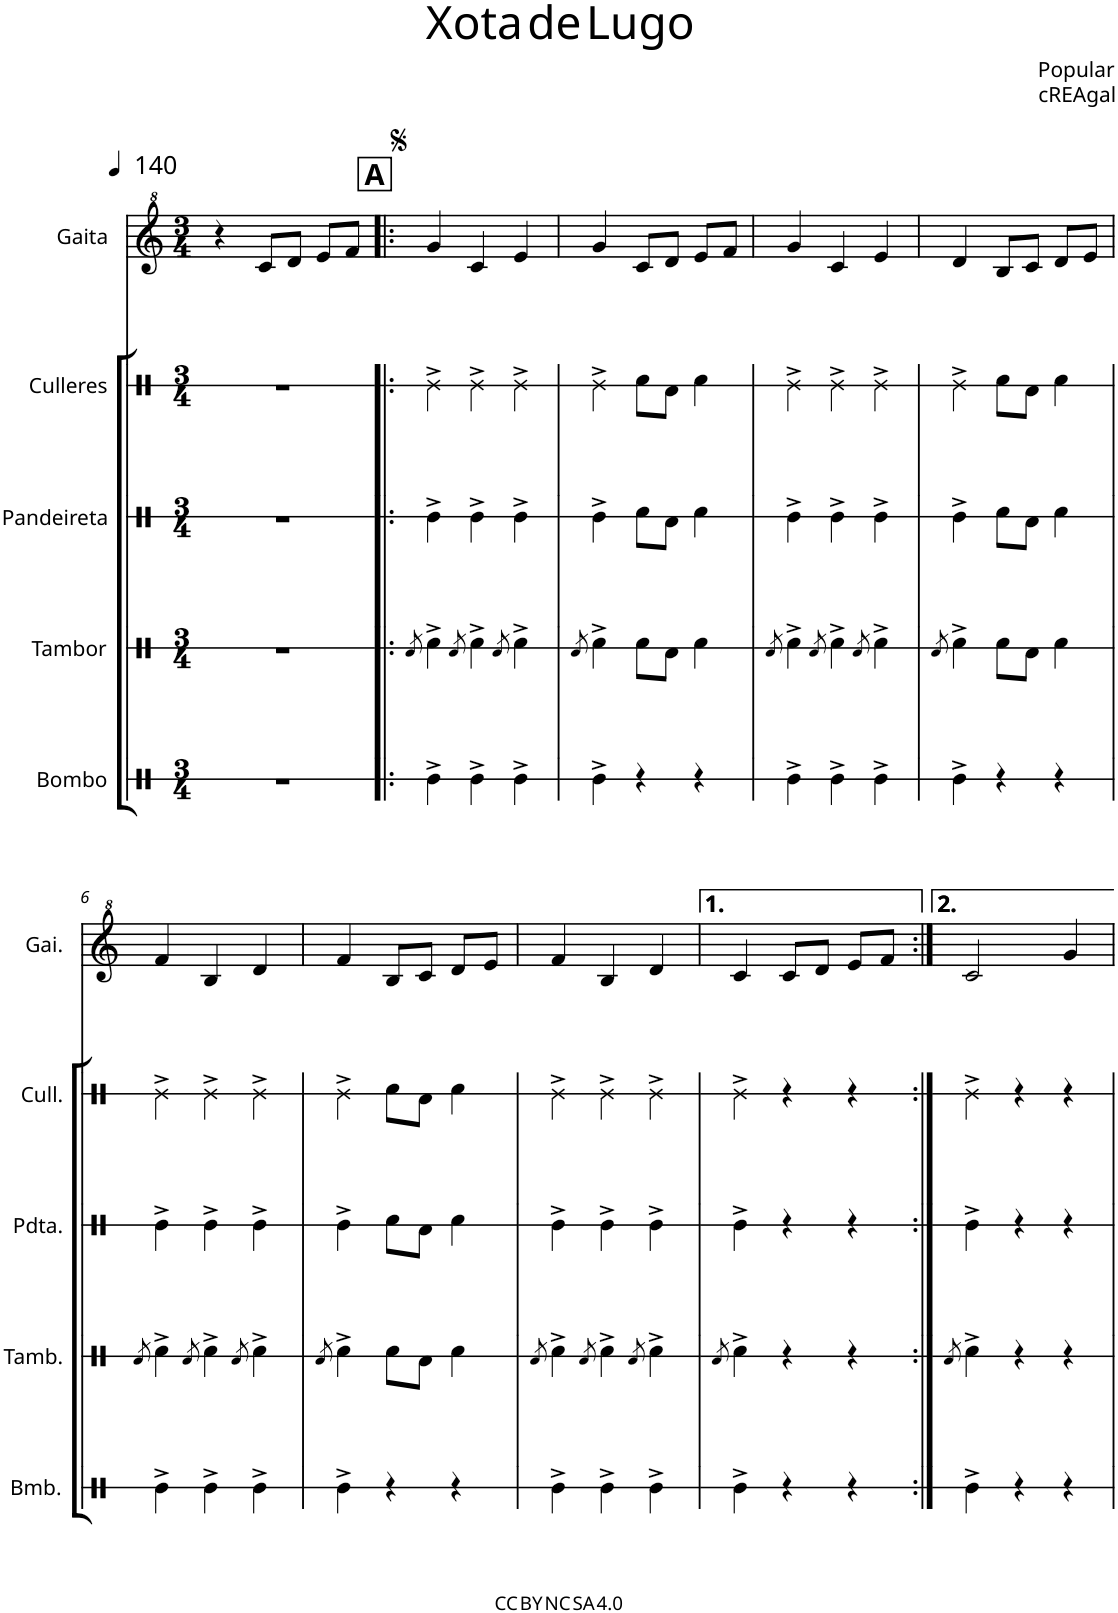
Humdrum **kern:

**kern	**kern	**kern	**kern	**kern
*part5	*part4	*part3	*part2	*part1
*staff5	*staff4	*staff3	*staff2	*staff1
*I"Bombo	*I"Tambor	*I"Pandeireta	*I"Culleres	*I"Gaita
*I'Bmb.	*I'Tamb.	*I'Pdta.	*I'Cull.	*I'Gai.
*stria1	*stria1	*stria1	*stria1	*
*clefX	*clefX	*clefX	*clefX	*clefG^2
*	*	*	*	*Trd1c2
*k[]	*k[]	*k[]	*k[]	*k[]
*M3/4	*M3/4	*M3/4	*M3/4	*M3/4
*MM140	*MM140	*MM140	*MM140	*MM140
=1	=1	=1	=1	=1
2.r	2.r	2.r	2.r	4r
.	.	.	.	8cc/L
.	.	.	.	8dd/J
.	.	.	.	8ee/L
.	.	.	.	8ff/J
!!LO:REH:place=s1:a:B:cj:fs=14:t=A
=2!|:	=2!|:	=2!|:	=2!|:	=2!|:
.	8qRd/	.	.	.
4Re^\	4Rf^\	4Re^>\	4Re^\	4gg/
.	8qRd/	.	.	.
4Re^\	4Rf^\	4Re^>\	4Re^\	4cc/
.	8qRd/	.	.	.
4Re^\	4Rf^\	4Re^>\	4Re^\	4ee/
=3	=3	=3	=3	=3
.	8qRd/	.	.	.
4Re^\	4Rf^\	4Re^>\	4Re^\	4gg/
4r	8Rf\L	8Rf\L	8Rf\L	8cc/L
.	8Rd\J	8Rd\J	8Rd\J	8dd/J
4r	4Rf\	4Rf\	4Rf\	8ee/L
.	.	.	.	8ff/J
=4	=4	=4	=4	=4
.	8qRd/	.	.	.
4Re^\	4Rf^\	4Re^>\	4Re^\	4gg/
.	8qRd/	.	.	.
4Re^\	4Rf^\	4Re^>\	4Re^\	4cc/
.	8qRd/	.	.	.
4Re^\	4Rf^\	4Re^>\	4Re^\	4ee/
=5	=5	=5	=5	=5
.	8qRd/	.	.	.
4Re^\	4Rf^\	4Re^>\	4Re^\	4dd/
4r	8Rf\L	8Rf\L	8Rf\L	8b/L
.	8Rd\J	8Rd\J	8Rd\J	8cc/J
4r	4Rf\	4Rf\	4Rf\	8dd/L
.	.	.	.	8ee/J
!!LO:LB:g=z
=6	=6	=6	=6	=6
.	8qRd/	.	.	.
4Re^\	4Rf^\	4Re^>\	4Re^\	4ff/
.	8qRd/	.	.	.
4Re^\	4Rf^\	4Re^>\	4Re^\	4b/
.	8qRd/	.	.	.
4Re^\	4Rf^\	4Re^>\	4Re^\	4dd/
=7	=7	=7	=7	=7
.	8qRd/	.	.	.
4Re^\	4Rf^\	4Re^>\	4Re^\	4ff/
4r	8Rf\L	8Rf\L	8Rf\L	8b/L
.	8Rd\J	8Rd\J	8Rd\J	8cc/J
4r	4Rf\	4Rf\	4Rf\	8dd/L
.	.	.	.	8ee/J
=8	=8	=8	=8	=8
.	8qRd/	.	.	.
4Re^\	4Rf^\	4Re^>\	4Re^\	4ff/
.	8qRd/	.	.	.
4Re^\	4Rf^\	4Re^>\	4Re^\	4b/
.	8qRd/	.	.	.
4Re^\	4Rf^\	4Re^>\	4Re^\	4dd/
=9	=9	=9	=9	=9
.	8qRd/	.	.	.
4Re^\	4Rf^\	4Re^>\	4Re^\	4cc/
4r	4r	4r	4r	8cc/L
.	.	.	.	8dd/J
4r	4r	4r	4r	8ee/L
.	.	.	.	8ff/J
=10:|!	=10:|!	=10:|!	=10:|!	=10:|!
.	8qRd/	.	.	.
4Re^\	4Rf^\	4Re^>\	4Re^\	2cc/
4r	4r	4r	4r	.
4r	4r	4r	4r	4gg/
=	=	=	=	=
*-	*-	*-	*-	*-
